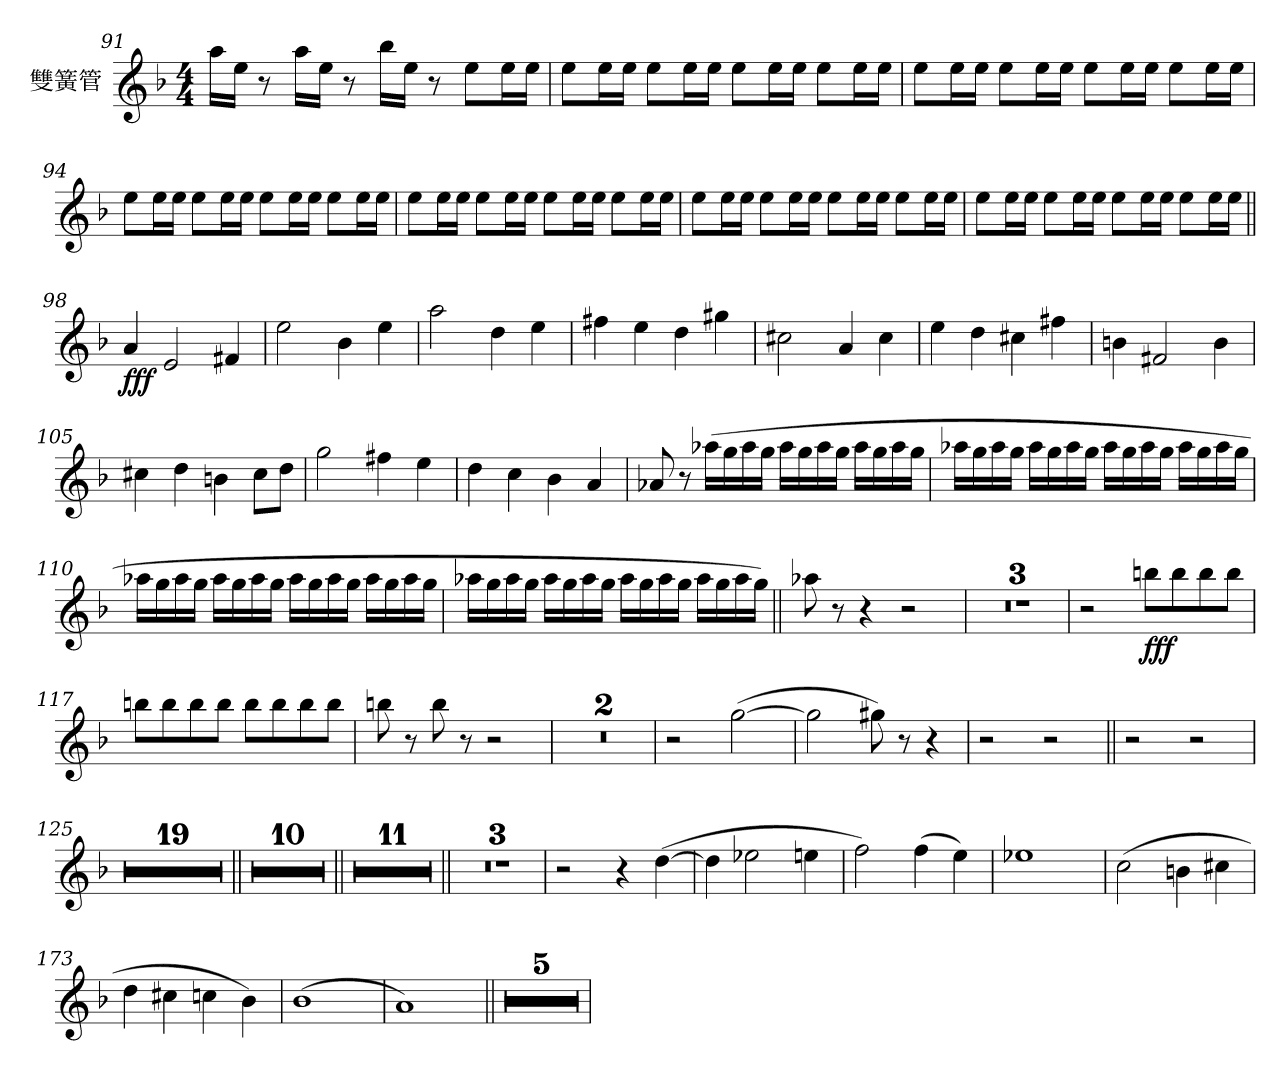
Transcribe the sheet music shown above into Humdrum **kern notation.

**kern	**dynam
*part1	*part1
*staff1	*staff1
*I"雙簧管	*
*clefG2	*
*k[b-]	*
*M4/4	*
=91	=91
16aa\LL	.
16ee\JJ	.
8r	.
16aa\LL	.
16ee\JJ	.
8r	.
16bb-\LL	.
16ee\JJ	.
8r	.
8ee\L	.
16ee\L	.
16ee\JJ	.
=92	=92
8ee\L	.
16ee\L	.
16ee\JJ	.
8ee\L	.
16ee\L	.
16ee\JJ	.
8ee\L	.
16ee\L	.
16ee\JJ	.
8ee\L	.
16ee\L	.
16ee\JJ	.
!!LO:LB:g=z
=93	=93
8ee\L	.
16ee\L	.
16ee\JJ	.
8ee\L	.
16ee\L	.
16ee\JJ	.
8ee\L	.
16ee\L	.
16ee\JJ	.
8ee\L	.
16ee\L	.
16ee\JJ	.
=94	=94
8ee\L	.
16ee\L	.
16ee\JJ	.
8ee\L	.
16ee\L	.
16ee\JJ	.
8ee\L	.
16ee\L	.
16ee\JJ	.
8ee\L	.
16ee\L	.
16ee\JJ	.
=95	=95
8ee\L	.
16ee\L	.
16ee\JJ	.
8ee\L	.
16ee\L	.
16ee\JJ	.
8ee\L	.
16ee\L	.
16ee\JJ	.
8ee\L	.
16ee\L	.
16ee\JJ	.
=96	=96
8ee\L	.
16ee\L	.
16ee\JJ	.
8ee\L	.
16ee\L	.
16ee\JJ	.
8ee\L	.
16ee\L	.
16ee\JJ	.
8ee\L	.
16ee\L	.
16ee\JJ	.
!!LO:LB:g=z
=97	=97
8ee\L	.
16ee\L	.
16ee\JJ	.
8ee\L	.
16ee\L	.
16ee\JJ	.
8ee\L	.
16ee\L	.
16ee\JJ	.
8ee\L	.
16ee\L	.
16ee\JJ	.
=98||	=98||
!	!LO:DY:b
4a/	fff
2e/	.
4f#X/	.
=99	=99
2ee\	.
4b-\	.
4ee\	.
=100	=100
2aa\	.
4dd\	.
4ee\	.
=101	=101
4ff#X\	.
4ee\	.
4dd\	.
4gg#X\	.
=102	=102
2cc#X\	.
4a/	.
4cc#\	.
=103	=103
4ee\	.
4dd\	.
4cc#X\	.
4ff#X\	.
=104	=104
4bn\	.
2f#X/	.
4b\	.
!!LO:LB:g=z
=105	=105
4cc#X\	.
4dd\	.
4bn\	.
8cc#\L	.
8dd\J	.
=106	=106
2gg\	.
4ff#X\	.
4ee\	.
=107	=107
4dd\	.
4cc\	.
4b-\	.
4a/	.
=108	=108
8a-X/	.
8r	.
(>16aa-X\LL	.
16gg\	.
16aa-\	.
16gg\JJ	.
16aa-\LL	.
16gg\	.
16aa-\	.
16gg\JJ	.
16aa-\LL	.
16gg\	.
16aa-\	.
16gg\JJ	.
!!LO:PB:g=z
=109	=109
16aa-X\LL	.
16gg\	.
16aa-\	.
16gg\JJ	.
16aa-\LL	.
16gg\	.
16aa-\	.
16gg\JJ	.
16aa-\LL	.
16gg\	.
16aa-\	.
16gg\JJ	.
16aa-\LL	.
16gg\	.
16aa-\	.
16gg\JJ	.
=110	=110
16aa-X\LL	.
16gg\	.
16aa-\	.
16gg\JJ	.
16aa-\LL	.
16gg\	.
16aa-\	.
16gg\JJ	.
16aa-\LL	.
16gg\	.
16aa-\	.
16gg\JJ	.
16aa-\LL	.
16gg\	.
16aa-\	.
16gg\JJ	.
!!LO:LB:g=z
=111	=111
16aa-X\LL	.
16gg\	.
16aa-\	.
16gg\JJ	.
16aa-\LL	.
16gg\	.
16aa-\	.
16gg\JJ	.
16aa-\LL	.
16gg\	.
16aa-\	.
16gg\JJ	.
16aa-\LL	.
16gg\	.
16aa-\	.
16gg\JJ)	.
=112||	=112||
8aa-X\	.
8r	.
4r	.
2r	.
=113	=113
1r	.
=114	=114
1r	.
=115	=115
1r	.
=116	=116
2r	.
!	!LO:DY:b
8bbn\L	fff
8bb\	.
8bb\	.
8bb\J	.
=117	=117
8bbn\L	.
8bb\	.
8bb\	.
8bb\J	.
8bb\L	.
8bb\	.
8bb\	.
8bb\J	.
!!LO:LB:g=z
=118	=118
8bbn\	.
8r	.
8bb\	.
8r	.
2r	.
=119	=119
1r	.
=120	=120
1r	.
=121	=121
2r	.
(>[2gg\	.
=122	=122
2gg\]	.
8gg#X\)	.
8r	.
4r	.
=123	=123
2r	.
2r	.
=124||	=124||
2r	.
2r	.
=125	=125
1r	.
=126	=126
1r	.
=127	=127
1r	.
=128	=128
1r	.
=129	=129
1r	.
=130	=130
1r	.
=131	=131
1r	.
=132	=132
1r	.
=133	=133
1r	.
=134	=134
1r	.
=135	=135
1r	.
=136	=136
1r	.
=137	=137
1r	.
=138	=138
1r	.
=139	=139
1r	.
=140	=140
1r	.
=141	=141
1r	.
=142	=142
1r	.
=143	=143
1r	.
=144||	=144||
1r	.
=145	=145
1r	.
=146	=146
1r	.
=147	=147
1r	.
=148	=148
1r	.
=149	=149
1r	.
=150	=150
1r	.
=151	=151
1r	.
=152	=152
1r	.
=153	=153
1r	.
=154||	=154||
1r	.
=155	=155
1r	.
=156	=156
1r	.
=157	=157
1r	.
=158	=158
1r	.
=159	=159
1r	.
=160	=160
1r	.
=161	=161
1r	.
=162	=162
1r	.
=163	=163
1r	.
=164	=164
1r	.
=165||	=165||
1r	.
=166	=166
1r	.
=167	=167
1r	.
=168	=168
2r	.
4r	.
(>[4dd\	.
!!LO:LB:g=z
=169	=169
4dd\]	.
2ee-X\	.
4een\	.
=170	=170
2ff\)	.
(>4ff\	.
4ee\)	.
=171	=171
1ee-X	.
=172	=172
(>2cc\	.
4bn\	.
4cc#X\	.
=173	=173
4dd\	.
4cc#X\	.
4ccn\	.
4b-\)	.
=174	=174
(>1b-	.
=175	=175
1a)	.
=176||	=176||
1r	.
=177	=177
1r	.
=178	=178
1r	.
=179	=179
1r	.
=180	=180
1r	.
=	=
*-	*-
